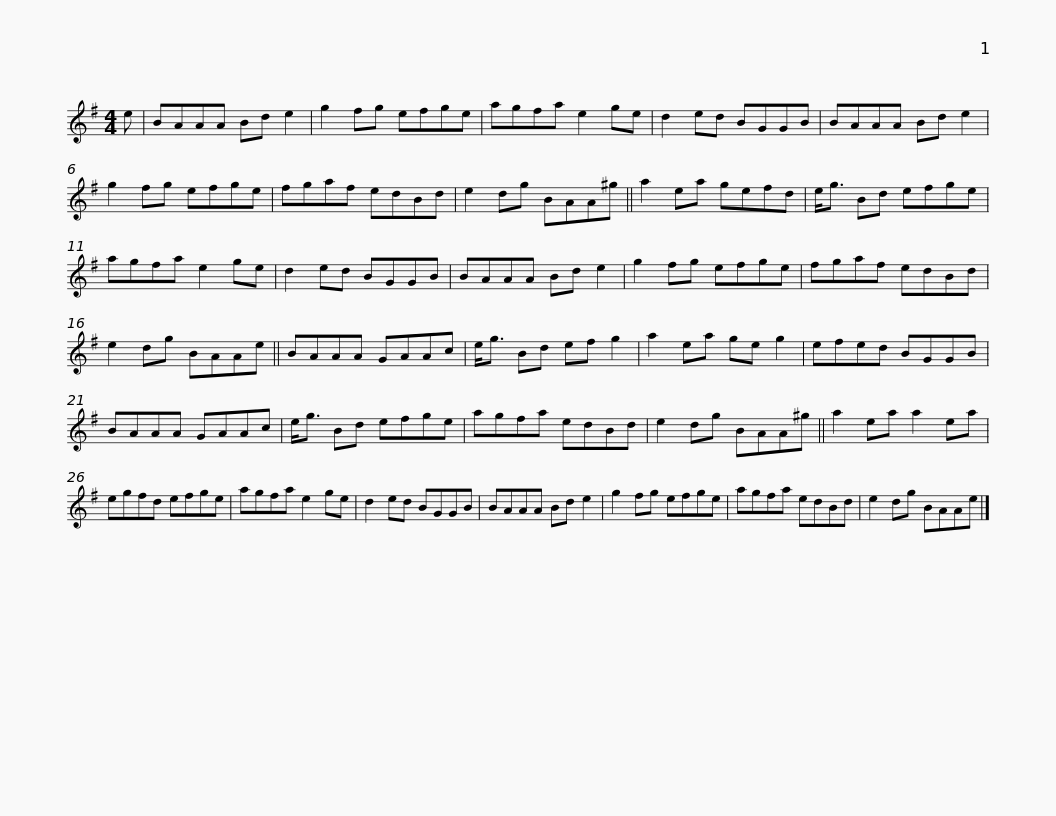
X:1
L:1/8
M:4/4
I:linebreak $
K:G
V:1 treble
V:1
 e | BAAA Bd e2 | g2 fg efge | agfa e2 ge | d2 ed BGGB | %5
 BAAA Bd e2 | g2 fg efge |$ fgaf edBd | e2 dg BAA^g || a2 ea gefd | %10
 e<g Bd efge | agfa e2 ge | d2 ed BGGB |$ BAAA Bd e2 | g2 fg efge | %15
 fgaf edBd | e2 dg BAAe || BAAA GAAc | e<g Bd ef g2 |$ a2 ea ge g2 | %20
 efed BGGB | BAAA GAAc | e<g Bd efge | agfa edBd |$ e2 dg BAA^g || %25
 a2 ea a2 ea | egfd efge | agfa e2 ge | d2 ed BGGB | BAAA Bd e2 |$ %30
 g2 fg efge | agfa edBd | e2 dg BAAe |] %33
